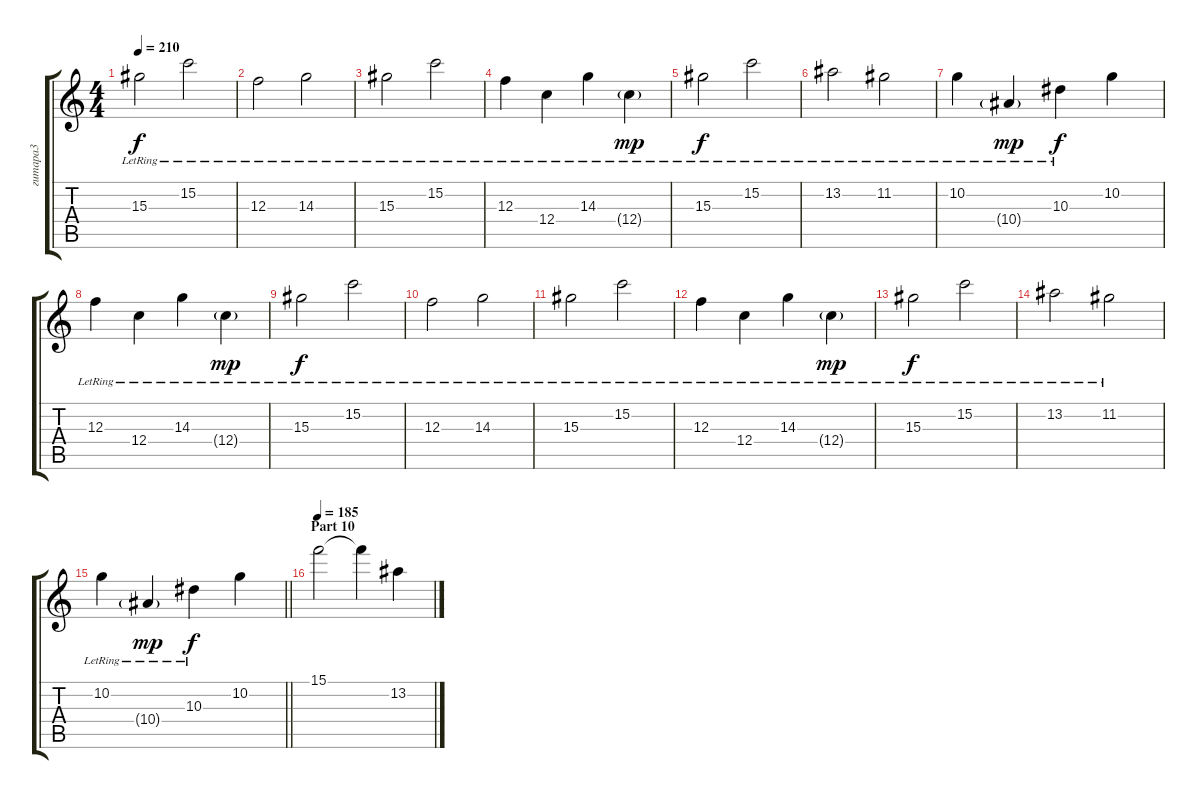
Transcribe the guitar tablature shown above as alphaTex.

\track ("гитара3" "гитара3") {instrument acousticguitarnylon}
\staff {score tabs}
\tuning (D4 A3 F3 C3 G2 C2) {hide}
\ts (4 4)
\tempo 210
\clef g2
\ks c
15.3{lr}.2{dy f} 15.2{lr}.2 |
12.3{lr}.2 14.3{lr}.2 |
15.3{lr}.2 15.2{lr}.2 |
12.3{lr}.4 12.4{lr}.4 14.3{lr}.4 12.4{g lr}.4{dy mp} |
15.3{lr}.2{dy f} 15.2{lr}.2 |
13.2{lr}.2 11.2{lr}.2 |
10.2{lr}.4 10.4{g lr}.4{dy mp} 10.3{lr}.4{dy f} 10.2.4 |
12.3{lr}.4 12.4{lr}.4 14.3{lr}.4 12.4{g lr}.4{dy mp} |
15.3{lr}.2{dy f} 15.2{lr}.2 |
12.3{lr}.2 14.3{lr}.2 |
15.3{lr}.2 15.2{lr}.2 |
12.3{lr}.4 12.4{lr}.4 14.3{lr}.4 12.4{g lr}.4{dy mp} |
15.3{lr}.2{dy f} 15.2{lr}.2 |
13.2{lr}.2 11.2{lr}.2 |
\barLineRight lightlight
10.2{lr}.4 10.4{g lr}.4{dy mp} 10.3{lr}.4{dy f} 10.2.4 |
\section ("" "Part 10")
\tempo 185
15.1.2{instrument distortionguitar} 15.1{t}.4 13.2.4
